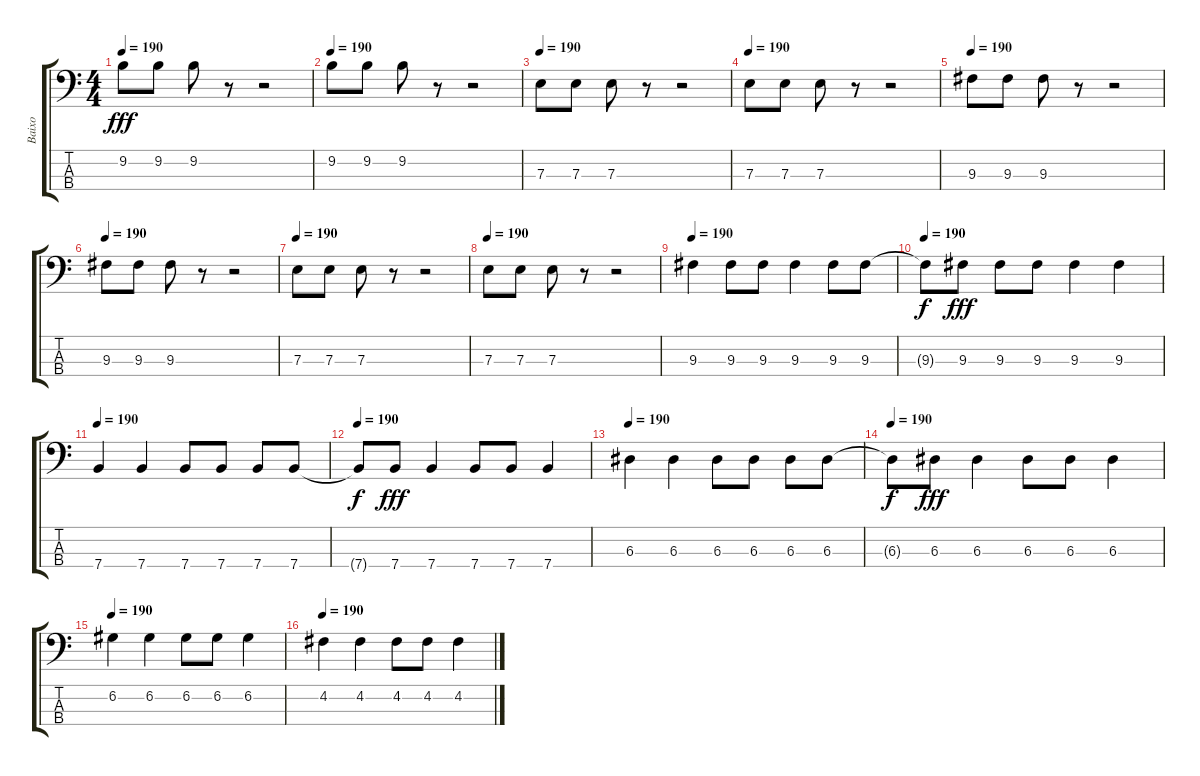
\track ("Baixo" "Baixo") {instrument electricbasspick}
\staff {score tabs}
\tuning (G2 D2 A1 E1) {hide}
\ts (4 4)
\tempo 190
\clef f4
\ks c
9.2.8{dy fff} 9.2.8 9.2.8 r.8 r.2 |
\tempo 190
9.2.8 9.2.8 9.2.8 r.8 r.2 |
\tempo 190
7.3.8 7.3.8 7.3.8 r.8 r.2 |
\tempo 190
7.3.8 7.3.8 7.3.8 r.8 r.2 |
\tempo 190
9.3.8 9.3.8 9.3.8 r.8 r.2 |
\tempo 190
9.3.8 9.3.8 9.3.8 r.8 r.2 |
\tempo 190
7.3.8 7.3.8 7.3.8 r.8 r.2 |
\tempo 190
7.3.8 7.3.8 7.3.8 r.8 r.2 |
\tempo 190
9.3.4 9.3.8 9.3.8 9.3.4 9.3.8 9.3.8 |
\tempo 190
9.3{t}.8{dy f} 9.3.8{dy fff} 9.3.8 9.3.8 9.3.4 9.3.4 |
\tempo 190
7.4.4 7.4.4 7.4.8 7.4.8 7.4.8 7.4.8 |
\tempo 190
7.4{t}.8{dy f} 7.4.8{dy fff} 7.4.4 7.4.8 7.4.8 7.4.4 |
\tempo 190
6.3.4 6.3.4 6.3.8 6.3.8 6.3.8 6.3.8 |
\tempo 190
6.3{t}.8{dy f} 6.3.8{dy fff} 6.3.4 6.3.8 6.3.8 6.3.4 |
\tempo 190
6.2.4 6.2.4 6.2.8 6.2.8 6.2.4 |
\tempo 190
4.2.4 4.2.4 4.2.8 4.2.8 4.2.4
